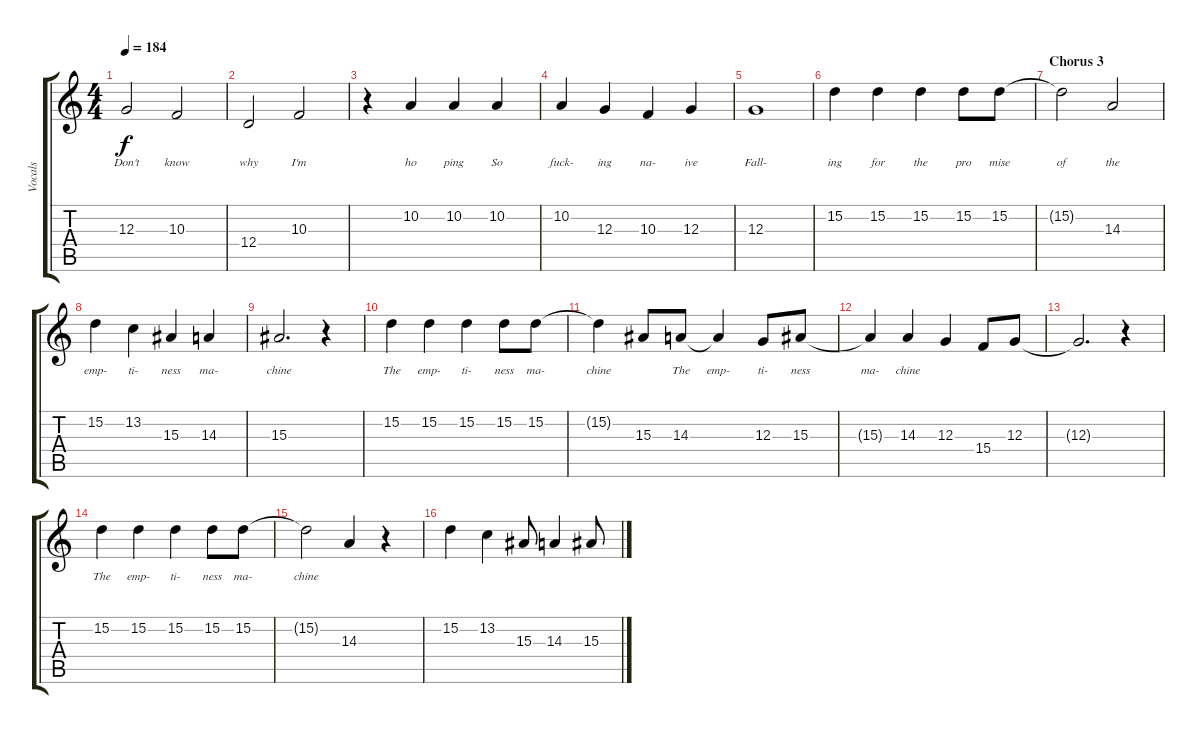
\track ("Vocals" "Vocals") {instrument clarinet}
\staff {score tabs}
\tuning (E4 B3 G3 D3 A2 E2) {hide}
\ts (4 4)
\tempo 184
\clef g2
\ks c
12.3.2{lyrics (0 "Don't") lyrics (1 "") lyrics (2 "") lyrics (3 "") lyrics (4 "") dy f} 10.3.2{lyrics (0 "know") lyrics (1 "") lyrics (2 "") lyrics (3 "") lyrics (4 "")} |
12.4.2{lyrics (0 "why") lyrics (1 "") lyrics (2 "") lyrics (3 "") lyrics (4 "")} 10.3.2{lyrics (0 "I'm") lyrics (1 "") lyrics (2 "") lyrics (3 "") lyrics (4 "")} |
r.4 10.2.4{lyrics (0 "ho") lyrics (1 "") lyrics (2 "") lyrics (3 "") lyrics (4 "")} 10.2.4{lyrics (0 "ping") lyrics (1 "") lyrics (2 "") lyrics (3 "") lyrics (4 "")} 10.2.4{lyrics (0 "So") lyrics (1 "") lyrics (2 "") lyrics (3 "") lyrics (4 "")} |
10.2.4{lyrics (0 "fuck-") lyrics (1 "") lyrics (2 "") lyrics (3 "") lyrics (4 "")} 12.3.4{lyrics (0 "ing") lyrics (1 "") lyrics (2 "") lyrics (3 "") lyrics (4 "")} 10.3.4{lyrics (0 "na-") lyrics (1 "") lyrics (2 "") lyrics (3 "") lyrics (4 "")} 12.3.4{lyrics (0 "ive") lyrics (1 "") lyrics (2 "") lyrics (3 "") lyrics (4 "")} |
12.3.1{lyrics (0 "Fall-") lyrics (1 "") lyrics (2 "") lyrics (3 "") lyrics (4 "")} |
15.2.4{lyrics (0 "ing") lyrics (1 "") lyrics (2 "") lyrics (3 "") lyrics (4 "")} 15.2.4{lyrics (0 "for") lyrics (1 "") lyrics (2 "") lyrics (3 "") lyrics (4 "")} 15.2.4{lyrics (0 "the") lyrics (1 "") lyrics (2 "") lyrics (3 "") lyrics (4 "")} 15.2.8{lyrics (0 "pro") lyrics (1 "") lyrics (2 "") lyrics (3 "") lyrics (4 "")} 15.2.8{lyrics (0 "mise") lyrics (1 "") lyrics (2 "") lyrics (3 "") lyrics (4 "")} |
\section ("" "Chorus 3")
15.2{t}.2{lyrics (0 "of") lyrics (1 "") lyrics (2 "") lyrics (3 "") lyrics (4 "")} 14.3.2{lyrics (0 "the") lyrics (1 "") lyrics (2 "") lyrics (3 "") lyrics (4 "")} |
15.2.4{lyrics (0 "emp-") lyrics (1 "") lyrics (2 "") lyrics (3 "") lyrics (4 "")} 13.2.4{lyrics (0 "ti-") lyrics (1 "") lyrics (2 "") lyrics (3 "") lyrics (4 "")} 15.3.4{lyrics (0 "ness") lyrics (1 "") lyrics (2 "") lyrics (3 "") lyrics (4 "")} 14.3.4{lyrics (0 "ma-") lyrics (1 "") lyrics (2 "") lyrics (3 "") lyrics (4 "")} |
15.3.2{d lyrics (0 "chine") lyrics (1 "") lyrics (2 "") lyrics (3 "") lyrics (4 "")} r.4 |
15.2.4{lyrics (0 "The") lyrics (1 "") lyrics (2 "") lyrics (3 "") lyrics (4 "")} 15.2.4{lyrics (0 "emp-") lyrics (1 "") lyrics (2 "") lyrics (3 "") lyrics (4 "")} 15.2.4{lyrics (0 "ti-") lyrics (1 "") lyrics (2 "") lyrics (3 "") lyrics (4 "")} 15.2.8{lyrics (0 "ness") lyrics (1 "") lyrics (2 "") lyrics (3 "") lyrics (4 "")} 15.2.8{lyrics (0 "ma-") lyrics (1 "") lyrics (2 "") lyrics (3 "") lyrics (4 "")} |
15.2{t}.4{lyrics (0 "chine") lyrics (1 "") lyrics (2 "") lyrics (3 "") lyrics (4 "")} 15.3.8{lyrics (0 "") lyrics (1 "") lyrics (2 "") lyrics (3 "") lyrics (4 "")} 14.3.8{lyrics (0 "The") lyrics (1 "") lyrics (2 "") lyrics (3 "") lyrics (4 "")} 14.3{t}.4{lyrics (0 "emp-") lyrics (1 "") lyrics (2 "") lyrics (3 "") lyrics (4 "")} 12.3.8{lyrics (0 "ti-") lyrics (1 "") lyrics (2 "") lyrics (3 "") lyrics (4 "")} 15.3.8{lyrics (0 "ness") lyrics (1 "") lyrics (2 "") lyrics (3 "") lyrics (4 "")} |
15.3{t}.4{lyrics (0 "ma-") lyrics (1 "") lyrics (2 "") lyrics (3 "") lyrics (4 "")} 14.3.4{lyrics (0 "chine") lyrics (1 "") lyrics (2 "") lyrics (3 "") lyrics (4 "")} 12.3.4{lyrics (0 "") lyrics (1 "") lyrics (2 "") lyrics (3 "") lyrics (4 "")} 15.4.8{lyrics (0 "") lyrics (1 "") lyrics (2 "") lyrics (3 "") lyrics (4 "")} 12.3.8{lyrics (0 "") lyrics (1 "") lyrics (2 "") lyrics (3 "") lyrics (4 "")} |
12.3{t}.2{d lyrics (0 "") lyrics (1 "") lyrics (2 "") lyrics (3 "") lyrics (4 "")} r.4 |
15.2.4{lyrics (0 "The") lyrics (1 "") lyrics (2 "") lyrics (3 "") lyrics (4 "")} 15.2.4{lyrics (0 "emp-") lyrics (1 "") lyrics (2 "") lyrics (3 "") lyrics (4 "")} 15.2.4{lyrics (0 "ti-") lyrics (1 "") lyrics (2 "") lyrics (3 "") lyrics (4 "")} 15.2.8{lyrics (0 "ness") lyrics (1 "") lyrics (2 "") lyrics (3 "") lyrics (4 "")} 15.2.8{lyrics (0 "ma-") lyrics (1 "") lyrics (2 "") lyrics (3 "") lyrics (4 "")} |
15.2{t}.2{lyrics (0 "chine") lyrics (1 "") lyrics (2 "") lyrics (3 "") lyrics (4 "")} 14.3.4 r.4 |
15.2.4 13.2.4 15.3.8 14.3.4 15.3.8
